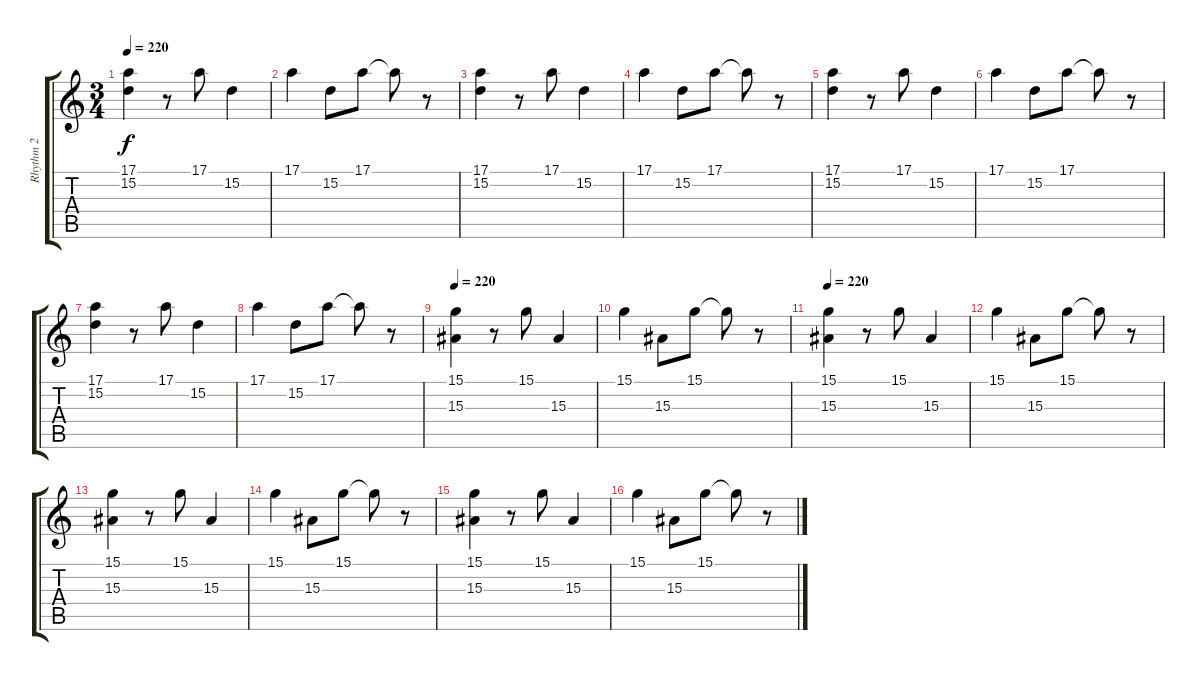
\track ("Rhythm 2" "Rhythm 2") {instrument harpsichord}
\staff {score tabs}
\tuning (E4 B3 G3 D3 A2 E2) {hide}
\ts (3 4)
\tempo 220
\clef g2
\ks c
(17.1 15.2).4{dy f} r.8 17.1.8 15.2.4 |
17.1.4 15.2.8 17.1.8 17.1{t}.8 r.8 |
(17.1 15.2).4 r.8 17.1.8 15.2.4 |
17.1.4 15.2.8 17.1.8 17.1{t}.8 r.8 |
(17.1 15.2).4 r.8 17.1.8 15.2.4 |
17.1.4 15.2.8 17.1.8 17.1{t}.8 r.8 |
(17.1 15.2).4 r.8 17.1.8 15.2.4 |
17.1.4 15.2.8 17.1.8 17.1{t}.8 r.8 |
\tempo 220
(15.1 15.3).4 r.8 15.1.8 15.3.4 |
15.1.4 15.3.8 15.1.8 15.1{t}.8 r.8 |
\tempo 220
(15.1 15.3).4 r.8 15.1.8 15.3.4 |
15.1.4 15.3.8 15.1.8 15.1{t}.8 r.8 |
(15.1 15.3).4 r.8 15.1.8 15.3.4 |
15.1.4 15.3.8 15.1.8 15.1{t}.8 r.8 |
(15.1 15.3).4 r.8 15.1.8 15.3.4 |
15.1.4 15.3.8 15.1.8 15.1{t}.8 r.8
